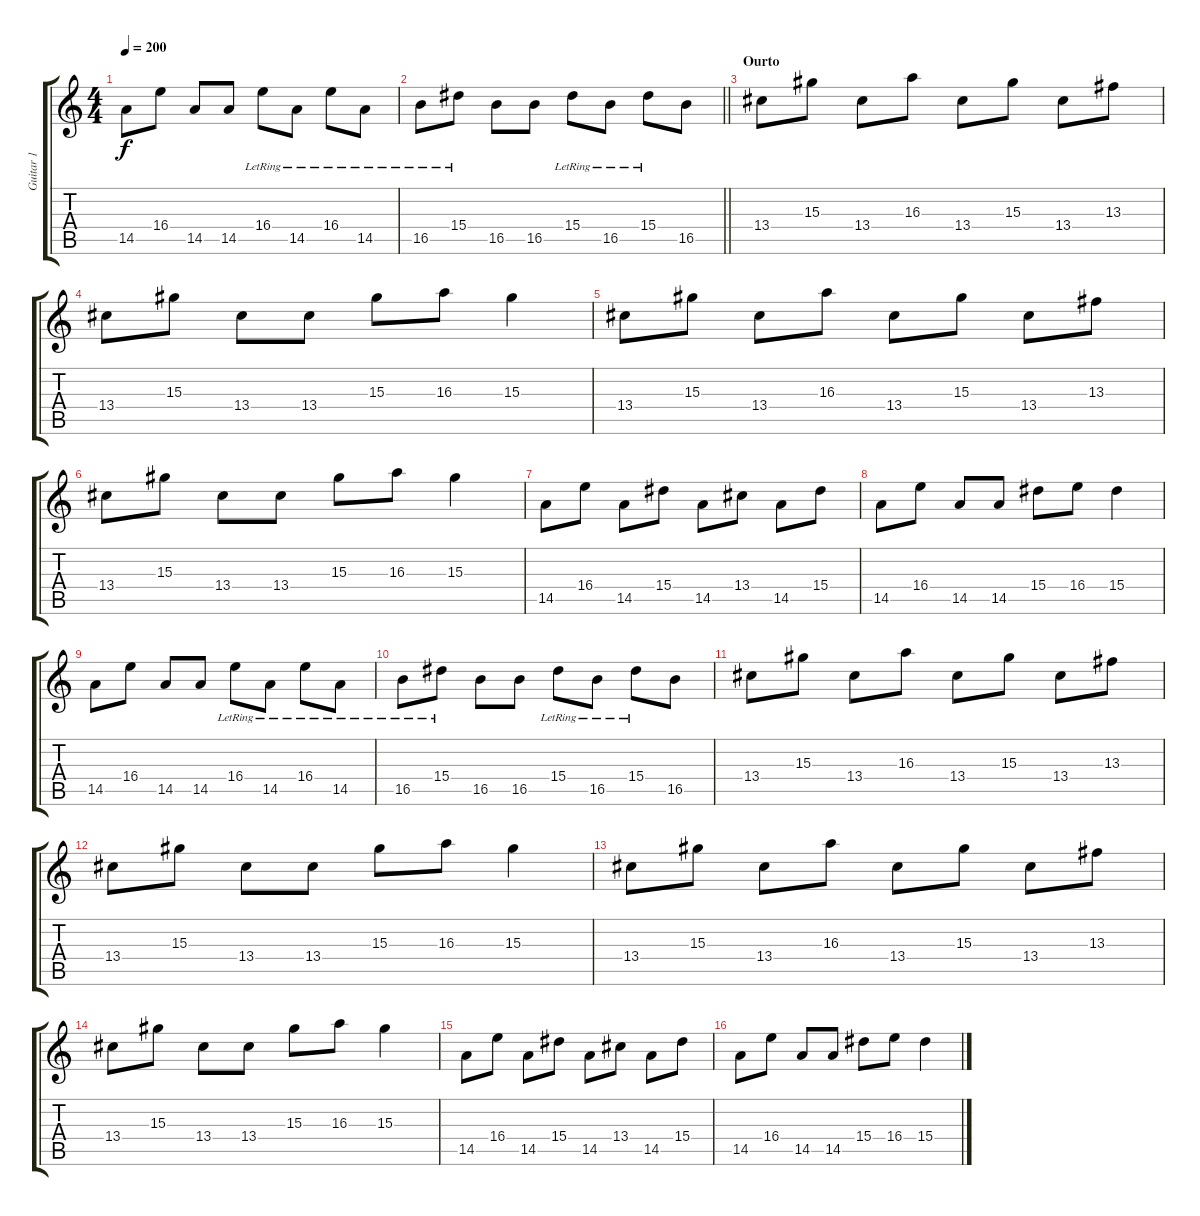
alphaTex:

\track ("Guitar 1" "Guitar 1") {instrument distortionguitar}
\staff {score tabs}
\tuning (D4 A3 F3 C3 G2 C2) {hide}
\ts (4 4)
\tempo 200
\clef g2
\ks c
14.5.8{dy f} 16.4.8 14.5.8 14.5.8 16.4{lr}.8 14.5{lr}.8 16.4{lr}.8 14.5{lr}.8 |
\barLineRight lightlight
16.5{lr}.8 15.4{lr}.8 16.5.8 16.5.8 15.4{lr}.8 16.5{lr}.8 15.4{lr}.8 16.5.8 |
\section ("" "Ourto")
13.4.8 15.3.8 13.4.8 16.3.8 13.4.8 15.3.8 13.4.8 13.3.8 |
13.4.8 15.3.8 13.4.8 13.4.8 15.3.8 16.3.8 15.3.4 |
13.4.8 15.3.8 13.4.8 16.3.8 13.4.8 15.3.8 13.4.8 13.3.8 |
13.4.8 15.3.8 13.4.8 13.4.8 15.3.8 16.3.8 15.3.4 |
14.5.8 16.4.8 14.5.8 15.4.8 14.5.8 13.4.8 14.5.8 15.4.8 |
14.5.8 16.4.8 14.5.8 14.5.8 15.4.8 16.4.8 15.4.4 |
14.5.8 16.4.8 14.5.8 14.5.8 16.4{lr}.8 14.5{lr}.8 16.4{lr}.8 14.5{lr}.8 |
16.5{lr}.8 15.4{lr}.8 16.5.8 16.5.8 15.4{lr}.8 16.5{lr}.8 15.4{lr}.8 16.5.8 |
13.4.8 15.3.8 13.4.8 16.3.8 13.4.8 15.3.8 13.4.8 13.3.8 |
13.4.8 15.3.8 13.4.8 13.4.8 15.3.8 16.3.8 15.3.4 |
13.4.8 15.3.8 13.4.8 16.3.8 13.4.8 15.3.8 13.4.8 13.3.8 |
13.4.8 15.3.8 13.4.8 13.4.8 15.3.8 16.3.8 15.3.4 |
14.5.8 16.4.8 14.5.8 15.4.8 14.5.8 13.4.8 14.5.8 15.4.8 |
14.5.8 16.4.8 14.5.8 14.5.8 15.4.8 16.4.8 15.4.4
